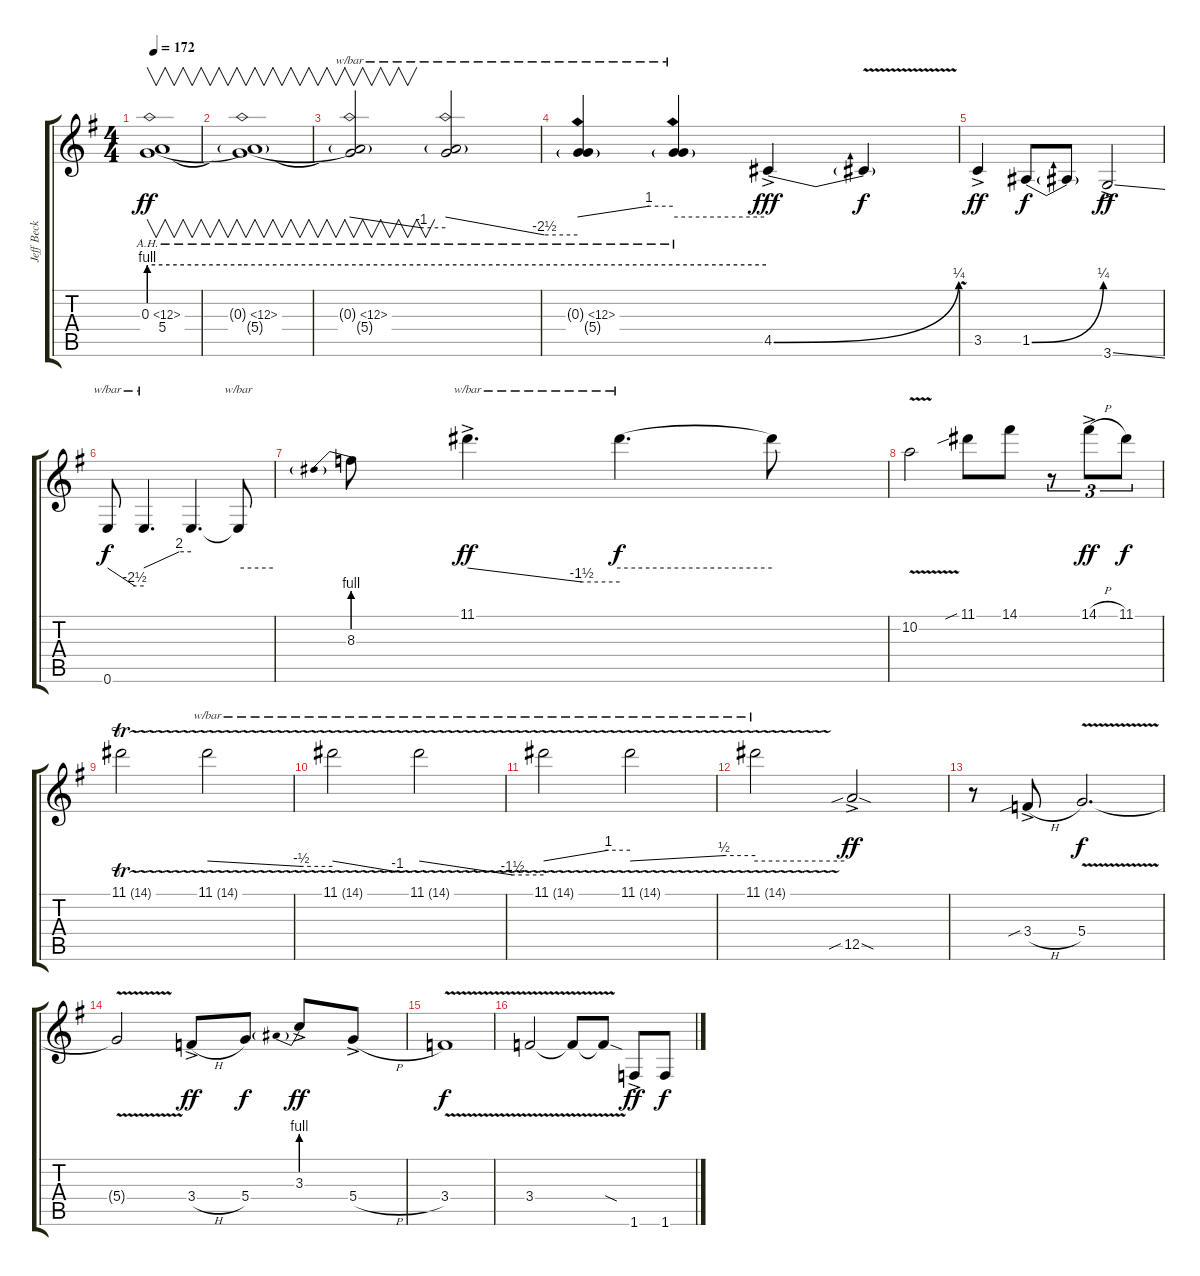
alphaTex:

\track ("Jeff Beck" "Jeff Beck") {instrument overdrivenguitar}
\staff {score tabs}
\tuning (E4 B3 G3 D3 A2 E2) {hide}
\ts (4 4)
\tempo 172
\clef g2
\ks g
(0.3{be (hold 0 4 60 4) ah 12 t} 5.4{t}).1{v dy ff} |
(0.3{be (hold 0 4 60 4) ah 12 t} 5.4{t}).1{v} |
(0.3{ah 12 t} 5.4{t}).2{v tbe (custom default 0 0 45 -4 60 -4)} (0.3{ah 12 t} 5.4{t}).2{tbe (custom default 0 0 45 -10 60 -10)} |
(0.3{ah 12 t} 5.4{t}).4{tbe (custom default 0 0 45 4 60 4)} (0.3{ah 12 t} 5.4{t}).4{tbe (hold default 0 0 60 0)} 4.5{be (bend 0 0 60 1) ac}.4{dy fff} 4.5{v t}.4{dy f} |
3.5{ac}.4{dy ff} 1.5{be (bend 0 0 60 1)}.8{dy f} 1.5{t}.8 3.6{ss ac}.2{dy ff} |
0.6.8{tbe (custom default 0 0 45 -10 60 -10) dy f} 0.6{t}.4{d tbe (custom default 0 0 45 8 60 8)} 0.6{t}.4{d} 0.6{t}.8{tbe (hold default 0 0 60 0)} |
8.3{be (prebend 0 4 60 4)}.8 11.1{ac}.4{d tbe (custom default 0 0 45 -6 60 -6) dy ff} 11.1{t}.4{d tbe (hold default 0 0 60 0) dy f} 11.1{t}.8 |
10.2{v}.2 11.1{sib}.8 14.1.8 r.8{tu (3 2)} 14.1{h ac}.8{tu (3 2) dy ff} 11.1.8{tu (3 2) dy f} |
11.1{tr (14 32)}.2 11.1{tr (14 32)}.2{tbe (custom default 0 0 45 -2 60 -2)} |
11.1{tr (14 32)}.2{tbe (custom default 0 0 45 -4 60 -4)} 11.1{tr (14 32)}.2{tbe (custom default 0 0 45 -6 60 -6)} |
11.1{tr (14 32)}.2{tbe (custom default 0 0 45 4 60 4)} 11.1{tr (14 32)}.2{tbe (custom default 0 0 45 2 60 2)} |
11.1{tr (14 32)}.2{tbe (hold default 0 0 60 0)} 12.5{sib sod ac}.2{dy ff} |
r.8 3.4{sib h ac}.8 5.4{v}.2{d dy f} |
5.4{v t}.2 3.4{h ac}.8{dy ff} 5.4.8{dy f} 3.3{be (prebend 0 4 60 4) ac}.8{dy ff} 5.4{h ac}.8 |
3.4{v}.1{dy f} |
3.4{v}.2 3.4{v t}.8 3.4{sod t}.8 1.6{ac}.8{dy ff} 1.6{ss}.8{dy f}
